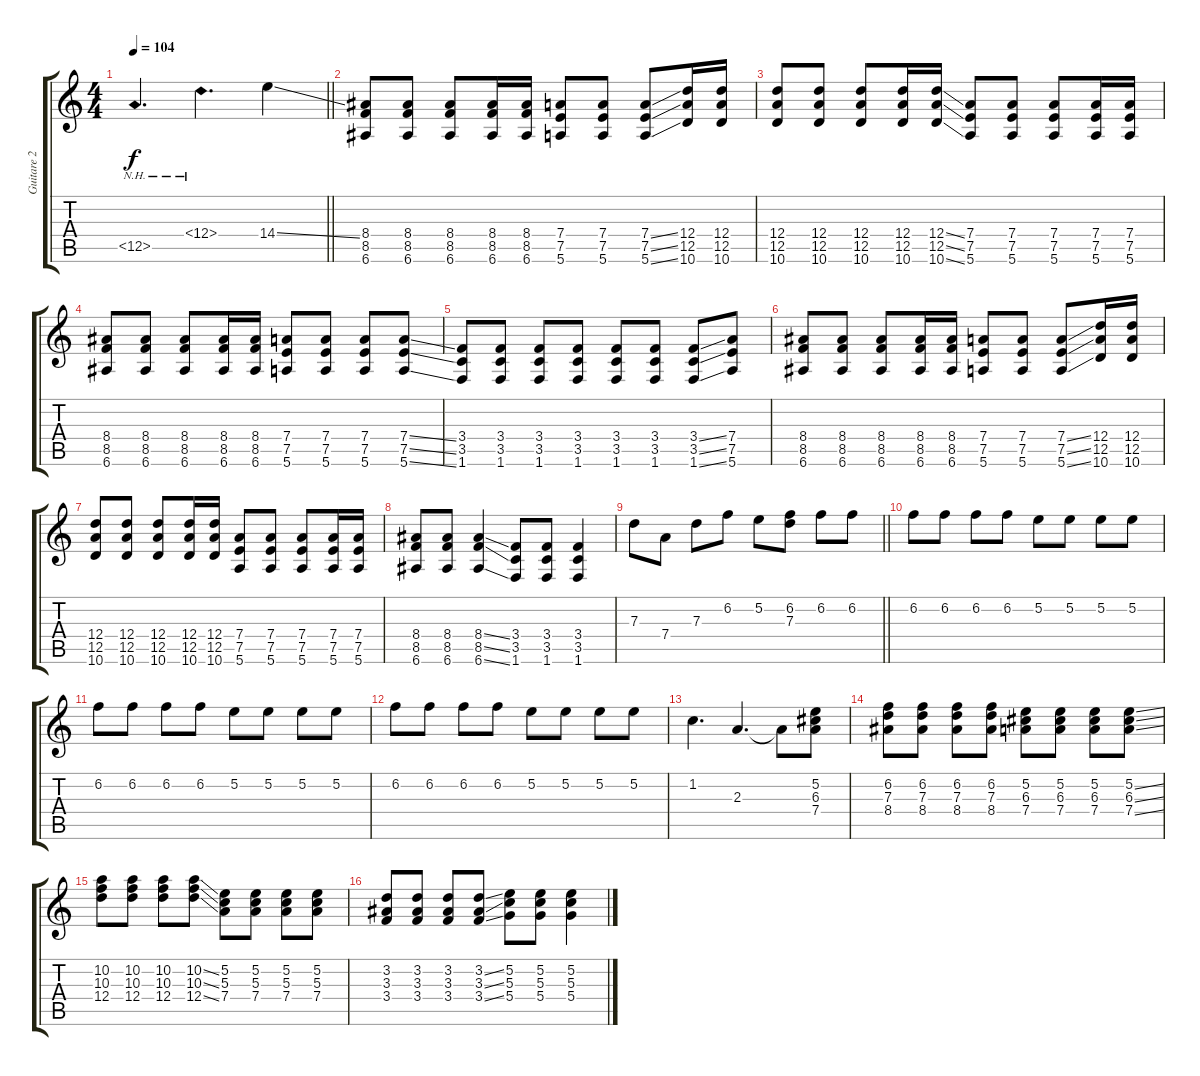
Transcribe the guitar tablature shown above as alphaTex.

\track ("Guitare 2" "Guitare 2") {instrument distortionguitar}
\staff {score tabs}
\tuning (E4 B3 G3 D3 A2 E2) {hide}
\ts (4 4)
\tempo 104
\clef g2
\barLineRight lightlight
\ks c
12.5{nh}.4{d dy f} 12.4{nh}.4{d} 14.4{ss}.4 |
(8.4 8.5 6.6).8 (8.4 8.5 6.6).8 (8.4 8.5 6.6).8 (8.4 8.5 6.6).16 (8.4 8.5 6.6).16 (7.4 7.5 5.6).8 (7.4 7.5 5.6).8 (7.4{ss} 7.5{ss} 5.6{ss}).8 (12.4 12.5 10.6).16 (12.4 12.5 10.6).16 |
(12.4 12.5 10.6).8 (12.4 12.5 10.6).8 (12.4 12.5 10.6).8 (12.4 12.5 10.6).16 (12.4{ss} 12.5{ss} 10.6{ss}).16 (7.4 7.5 5.6).8 (7.4 7.5 5.6).8 (7.4 7.5 5.6).8 (7.4 7.5 5.6).16 (7.4 7.5 5.6).16 |
(8.4 8.5 6.6).8 (8.4 8.5 6.6).8 (8.4 8.5 6.6).8 (8.4 8.5 6.6).16 (8.4 8.5 6.6).16 (7.4 7.5 5.6).8 (7.4 7.5 5.6).8 (7.4 7.5 5.6).8 (7.4{ss} 7.5{ss} 5.6{ss}).8 |
(3.4 3.5 1.6).8 (3.4 3.5 1.6).8 (3.4 3.5 1.6).8 (3.4 3.5 1.6).8 (3.4 3.5 1.6).8 (3.4 3.5 1.6).8 (3.4{ss} 3.5{ss} 1.6{ss}).8 (7.4 7.5 5.6).8 |
(8.4 8.5 6.6).8 (8.4 8.5 6.6).8 (8.4 8.5 6.6).8 (8.4 8.5 6.6).16 (8.4 8.5 6.6).16 (7.4 7.5 5.6).8 (7.4 7.5 5.6).8 (7.4{ss} 7.5{ss} 5.6{ss}).8 (12.4 12.5 10.6).16 (12.4 12.5 10.6).16 |
(12.4 12.5 10.6).8 (12.4 12.5 10.6).8 (12.4 12.5 10.6).8 (12.4 12.5 10.6).16 (12.4 12.5 10.6).16 (7.4 7.5 5.6).8 (7.4 7.5 5.6).8 (7.4 7.5 5.6).8 (7.4 7.5 5.6).16 (7.4 7.5 5.6).16 |
(8.4 8.5 6.6).8 (8.4 8.5 6.6).8 (8.4{ss} 8.5{ss} 6.6{ss}).4 (3.4 3.5 1.6).8 (3.4 3.5 1.6).8 (3.4 3.5 1.6).4 |
\barLineRight lightlight
7.3.8 7.4.8 7.3.8 6.2.8 5.2.8 (6.2 7.3).8 6.2.8 6.2.8 |
6.2.8 6.2.8 6.2.8 6.2.8 5.2.8 5.2.8 5.2.8 5.2.8 |
6.2.8 6.2.8 6.2.8 6.2.8 5.2.8 5.2.8 5.2.8 5.2.8 |
6.2.8 6.2.8 6.2.8 6.2.8 5.2.8 5.2.8 5.2.8 5.2.8 |
1.2.4{d} 2.3.4{d} 2.3{t}.8 (5.2 6.3 7.4).8 |
(6.2 7.3 8.4).8 (6.2 7.3 8.4).8 (6.2 7.3 8.4).8 (6.2 7.3 8.4).8 (5.2 6.3 7.4).8 (5.2 6.3 7.4).8 (5.2 6.3 7.4).8 (5.2{ss} 6.3{ss} 7.4{ss}).8 |
(10.2 10.3 12.4).8 (10.2 10.3 12.4).8 (10.2 10.3 12.4).8 (10.2{ss} 10.3{ss} 12.4{ss}).8 (5.2 5.3 7.4).8 (5.2 5.3 7.4).8 (5.2 5.3 7.4).8 (5.2 5.3 7.4).8 |
(3.2 3.3 3.4).8 (3.2 3.3 3.4).8 (3.2 3.3 3.4).8 (3.2{ss} 3.3{ss} 3.4{ss}).8 (5.2 5.3 5.4).8 (5.2 5.3 5.4).8 (5.2{ss} 5.3{ss} 5.4{ss}).4
